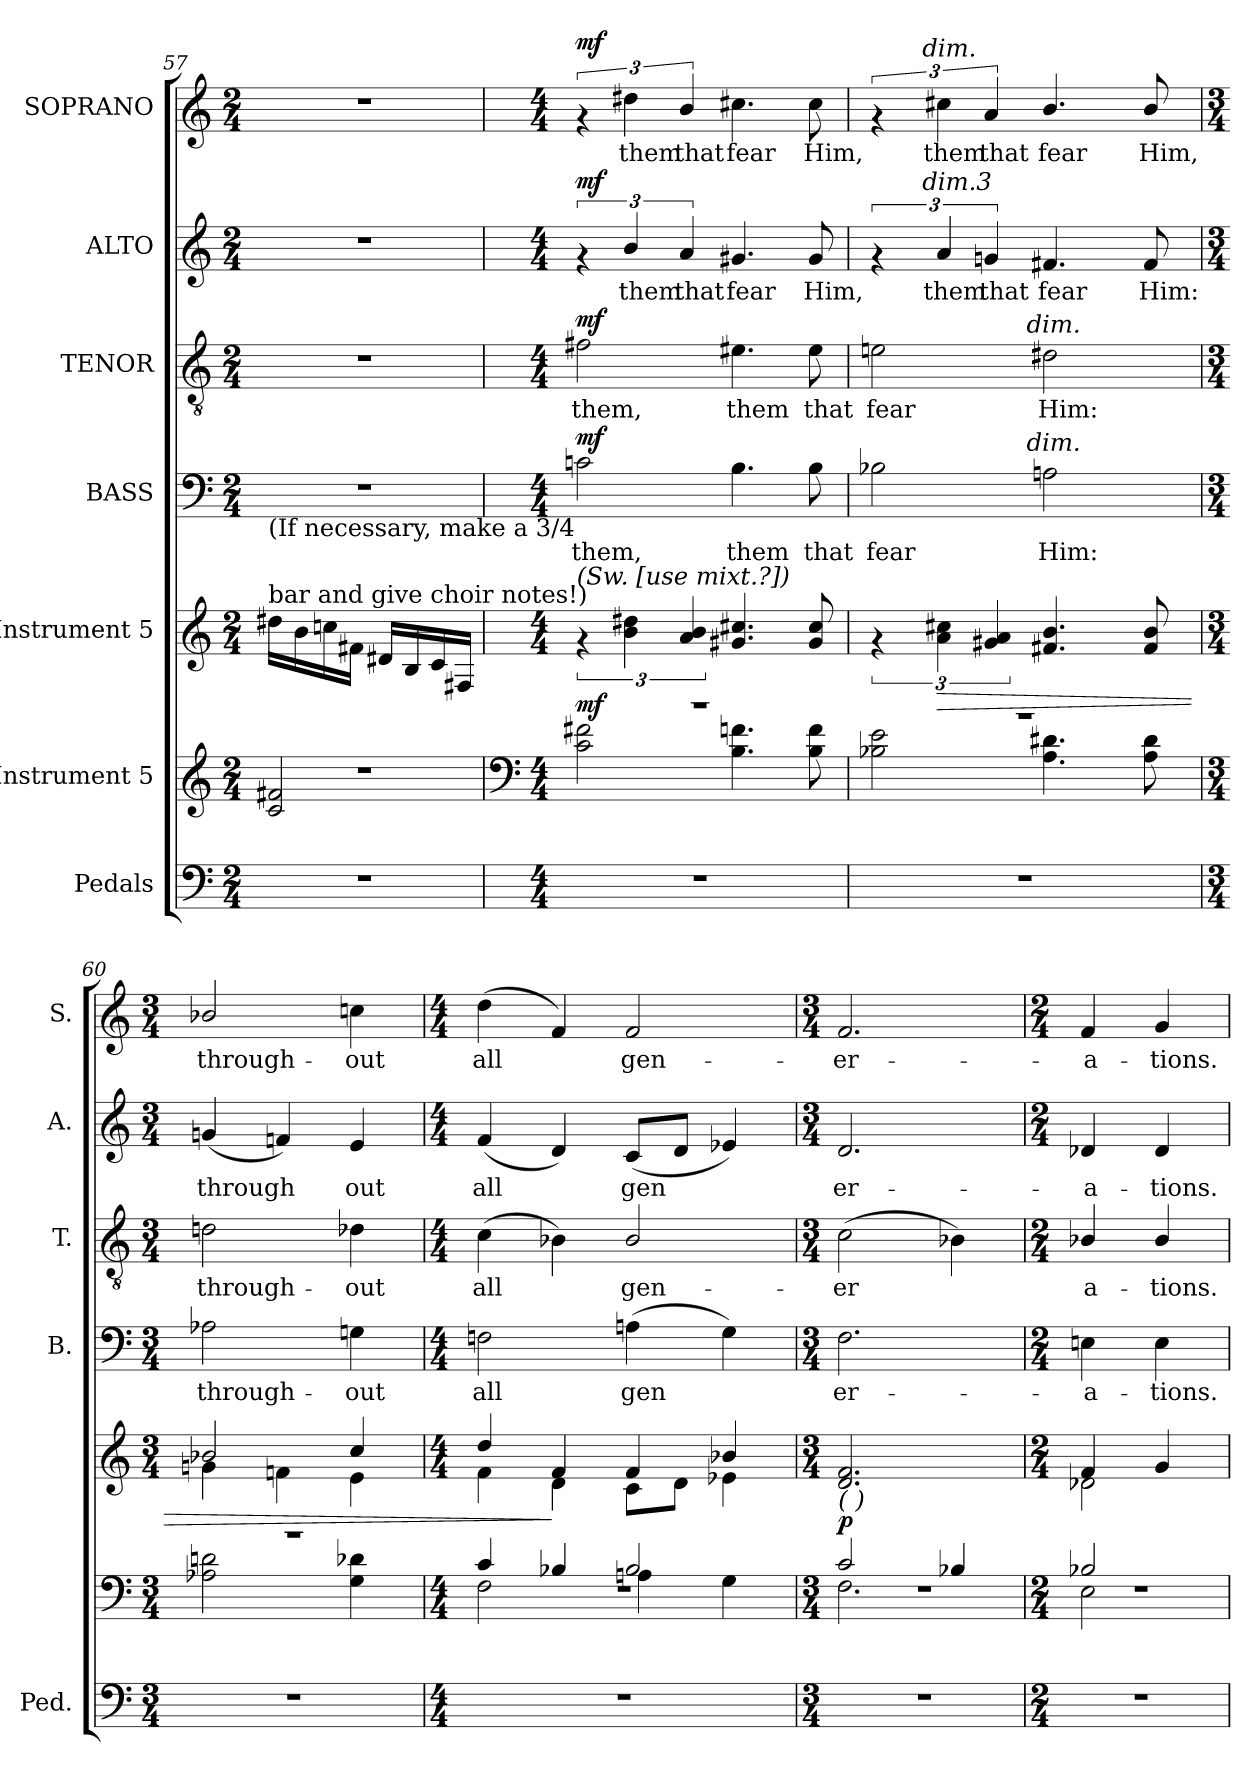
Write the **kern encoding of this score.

**kern	**kern	**dynam	**kern	**dynam	**kern	**text	**dynam	**kern	**text	**dynam	**kern	**text	**dynam	**kern	**text	**dynam
*part7	*part6	*part6	*part5	*part5	*part4	*part4	*part4	*part3	*part3	*part3	*part2	*part2	*part2	*part1	*part1	*part1
*staff7	*staff6	*staff6	*staff5	*staff5	*staff4	*staff4	*staff4	*staff3	*staff3	*staff3	*staff2	*staff2	*staff2	*staff1	*staff1	*staff1
*I"Pedals	*I"Instrument 5	*	*I"Instrument 5	*	*I"BASS	*	*	*I"TENOR	*	*	*I"ALTO	*	*	*I"SOPRANO	*	*
*I'Ped.	*	*	*	*	*I'B.	*	*	*I'T.	*	*	*I'A.	*	*	*I'S.	*	*
*clefF4	*clefG2	*	*clefG2	*	*clefF4	*	*	*clefGv2	*	*	*clefG2	*	*	*clefG2	*	*
*k[]	*k[]	*	*k[]	*	*k[]	*	*	*k[]	*	*	*k[]	*	*	*k[]	*	*
*C:	*C:	*	*C:	*	*C:	*	*	*C:	*	*	*C:	*	*	*C:	*	*
*M2/4	*M2/4	*	*M2/4	*	*M2/4	*	*	*M2/4	*	*	*M2/4	*	*	*M2/4	*	*
=57	=57	=57	=57	=57	=57	=57	=57	=57	=57	=57	=57	=57	=57	=57	=57	=57
*	*^	*	*	*	*	*	*	*	*	*	*	*	*	*	*	*
!	!	!	!	!	!	!LO:TX:b:t=(If necessary, make a 3/4	!	!	!	!	!	!	!	!	!	!	!
!	!	!	!	!LO:TX:a:t=bar and give choir notes!)	!	!	!	!	!	!	!	!	!	!	!	!	!
2r	2r	2c/ 2f#X/	.	16dd#X\L	.	2r	.	.	2r	.	.	2r	.	.	2r	.	.
.	.	.	.	16b\	.	.	.	.	.	.	.	.	.	.	.	.	.
.	.	.	.	16ccn\	.	.	.	.	.	.	.	.	.	.	.	.	.
.	.	.	.	16f#X\J	.	.	.	.	.	.	.	.	.	.	.	.	.
.	.	.	.	16d#X/L	.	.	.	.	.	.	.	.	.	.	.	.	.
.	.	.	.	16B/	.	.	.	.	.	.	.	.	.	.	.	.	.
.	.	.	.	16c/	.	.	.	.	.	.	.	.	.	.	.	.	.
.	.	.	.	16F#X/J	.	.	.	.	.	.	.	.	.	.	.	.	.
!!LO:PB:g=z
=58	=58	=58	=58	=58	=58	=58	=58	=58	=58	=58	=58	=58	=58	=58	=58	=58	=58
*	*clefF4	*	*	*	*	*	*	*	*	*	*	*	*	*	*	*	*
*M4/4	*M4/4	*	*	*M4/4	*	*M4/4	*	*	*M4/4	*	*	*M4/4	*	*	*M4/4	*	*
!	!	!	!	!LO:TX:a:i:t=(Sw. [use mixt.?])	!	!	!	!	!	!	!	!	!	!	!	!	!
!	!	!	!LO:DY:a	!	!	!	!LO:LY:b:cj	!LO:DY:a	!	!LO:LY:b:cj	!LO:DY:a	!	!	!LO:DY:a	!	!	!LO:DY:a
1r	1r	2f#X\ 2c\	mf	6rf	.	2cn\	them,	mf	2f#X\	them,	mf	6rf	.	mf	6rf	.	mf
!	!	!	!	!	!	!	!	!	!	!	!	!	!LO:LY:b:cj	!	!	!LO:LY:b:cj	!
.	.	.	.	6dd#X\ 6b\	.	.	.	.	.	.	.	6b/	them	.	6dd#X\	them	.
!	!	!	!	!	!	!	!	!	!	!	!	!	!LO:LY:b:cj	!	!	!LO:LY:b:cj	!
.	.	.	.	6a/ 6b/	.	.	.	.	.	.	.	6a/	that	.	6b/	that	.
!	!	!	!	!	!	!	!LO:LY:b:cj	!	!	!LO:LY:b:cj	!	!	!LO:LY:b:cj	!	!	!LO:LY:b:cj	!
.	.	4.fn\ 4.B\	.	4.cc#X/ 4.g#X/	.	4.B\	them	.	4.e#X\	them	.	4.g#X/	fear	.	4.cc#X\	fear	.
!	!	!	!	!	!	!	!LO:LY:b:cj	!	!	!LO:LY:b:cj	!	!	!LO:LY:b:cj	!	!	!LO:LY:b:cj	!
.	.	8f\ 8B\	.	8cc#/ 8g#/	.	8B\	that	.	8e#\	that	.	8g#/	Him,	.	8cc#\	Him,	.
=59	=59	=59	=59	=59	=59	=59	=59	=59	=59	=59	=59	=59	=59	=59	=59	=59	=59
!	!	!	!	!	!	!	!LO:LY:b:cj	!	!	!LO:LY:b:cj	!	!	!	!	!	!	!
*	*	*	*	*	*	*^	*	*	*^	*	*	*^	*	*	*^	*	*
1r	1r	2B-X\ 2e\	.	6rf	.	2B-X\	4...ryy	fear	.	2en\	4...ryy	fear	.	6rf	8ryy	.	.	6rf	8ryy	.	.
.	.	.	.	.	.	.	.	.	.	.	.	.	.	.	64ryy	.	.	.	64ryy	.	.
!	!	!	!	!	!	!	!	!	!	!	!	!	!	!	!	!	!	!	!LO:TX:a:i:t=dim.	!	!
!	!	!	!	!	!	!	!	!	!	!	!	!	!	!	!LO:TX:a:i:t=dim.3	!	!	!	!	!	!
.	.	.	.	.	.	.	.	.	.	.	.	.	.	.	2ryy	.	.	.	2ryy	.	.
!	!	!	!	!	!LO:HP:b	!	!	!	!	!	!	!	!	!	!	!LO:LY:b:cj	!	!	!	!LO:LY:b:cj	!
.	.	.	.	6cc#X\ 6a\	>	.	.	.	.	.	.	.	.	6a/	.	them	.	6cc#X\	.	them	.
!	!	!	!	!	!	!	!	!	!	!	!	!	!	!	!	!LO:LY:b:cj	!	!	!	!LO:LY:b:cj	!
.	.	.	.	6g#X/ 6a/	.	.	.	.	.	.	.	.	.	6gn/	.	that	.	6a/	.	that	.
!	!	!	!	!	!	!	!	!	!	!	!LO:TX:a:i:t=dim.	!	!	!	!	!	!	!	!	!	!
!	!	!	!	!	!	!	!LO:TX:a:i:t=dim.	!	!	!	!	!	!	!	!	!	!	!	!	!	!
.	.	.	.	.	.	.	2ryy	.	.	.	2ryy	.	.	.	.	.	.	.	.	.	.
!	!	!	!	!	!	!	!	!LO:LY:b:cj	!	!	!	!LO:LY:b:cj	!	!	!	!LO:LY:b:cj	!	!	!	!LO:LY:b:cj	!
.	.	4.d#X\ 4.A\	.	4.b/ 4.f#X/	.	2An\	.	Him:	.	2d#X\	.	Him:	.	4.f#X/	.	fear	.	4.b/	.	fear	.
.	.	.	.	.	.	.	.	.	.	.	.	.	.	.	4ryy	.	.	.	4ryy	.	.
!	!	!	!	!	!	!	!	!	!	!	!	!	!	!	!	!LO:LY:b:cj	!	!	!	!LO:LY:b:cj	!
.	.	8d#\ 8A\	.	8b/ 8f#/	.	.	.	.	.	.	.	.	.	8f#/	.	Him:	.	8b/	.	Him,	.
.	.	.	.	.	.	.	.	.	.	.	.	.	.	.	16..ryy	.	.	.	16..ryy	.	.
.	.	.	.	.	.	.	32ryy	.	.	.	32ryy	.	.	.	.	.	.	.	.	.	.
*	*	*	*	*	*	*v	*v	*	*	*	*	*	*	*v	*v	*	*	*v	*v	*	*
*	*	*	*	*	*	*	*	*	*v	*v	*	*	*	*	*	*	*	*
=60	=60	=60	=60	=60	=60	=60	=60	=60	=60	=60	=60	=60	=60	=60	=60	=60	=60
*M3/4	*M3/4	*	*	*M3/4	*	*M3/4	*	*	*M3/4	*	*	*M3/4	*	*	*M3/4	*	*
*	*	*	*	*^	*	*^	*	*	*^	*	*	*^	*	*	*^	*	*
!	!	!	!	!	!	!	!	!	!LO:LY:b:cj	!	!	!	!LO:LY:b:cj	!	!	!	!LO:LY:b:cj	!	!	!	!LO:LY:b:cj	!
*	*	*	*	*	*	*	*v	*v	*	*	*	*	*	*	*v	*v	*	*	*v	*v	*	*
*	*	*	*	*	*	*	*	*	*	*v	*v	*	*	*	*	*	*	*	*
2.r	2.r	2dn\ 2A-X\	.	2b-X/	4gn\	.	2A-X\	through-	.	2dn\	through-	.	(<4gn/	through	.	2b-X/	through-	.
!	!	!	!	!	!	!	!	!	!	!	!	!	!	!LO:LY:b:cj	!	!	!	!
.	.	.	.	.	4fn\	.	.	.	.	.	.	.	4fn/)	.	.	.	.	.
!	!	!	!	!	!	!	!	!LO:LY:b:cj	!	!	!LO:LY:b:cj	!	!	!LO:LY:b:cj	!	!	!LO:LY:b:cj	!
.	.	4d-X\ 4G\	.	4cc/	4e\	.	4Gn\	-out	.	4d-X\	-out	.	4e/	out	.	4ccn\	-out	.
*	*v	*v	*	*	*	*	*	*	*	*	*	*	*	*	*	*	*	*
=61	=61	=61	=61	=61	=61	=61	=61	=61	=61	=61	=61	=61	=61	=61	=61	=61	=61
*M4/4	*M4/4	*	*M4/4	*	*	*M4/4	*	*	*M4/4	*	*	*M4/4	*	*	*M4/4	*	*
*	*^	*	*	*	*	*	*	*	*	*	*	*	*	*	*	*	*
*	*	*^	*	*	*	*	*	*	*	*	*	*	*	*	*	*	*	*
!	!	!	!	!	!	!	!	!	!LO:LY:b:cj	!	!	!LO:LY:b:cj	!	!	!LO:LY:b:cj	!	!	!LO:LY:b:cj	!
1r	1r	4c/	2F\	.	4dd/	4f\	.	2Fn\	all	.	(>4c\	all	.	(<4f/	all	.	(>4dd\	all	.
!	!	!	!	!	!	!	!	!	!	!	!	!LO:LY:b:cj	!	!	!LO:LY:b:cj	!	!	!LO:LY:b:cj	!
.	.	4B-X/	.	.	4f/	4d\	]	.	.	.	4B-X\)	.	.	4d/)	.	.	4f/)	.	.
!	!	!	!	!	!	!	!	!	!LO:LY:b:cj	!	!	!LO:LY:b:cj	!	!	!LO:LY:b:cj	!	!	!LO:LY:b:cj	!
.	.	2B-/	4An\	.	4f/	8c\L	.	(>4An\	gen	.	2B-/	gen-	.	(>8c/L	gen	.	2f/	gen-	.
!	!	!	!	!	!	!	!	!	!	!	!	!	!	!	!LO:LY:b:cj	!	!	!	!
.	.	.	.	.	.	8d\J	.	.	.	.	.	.	.	8d/J	.	.	.	.	.
!	!	!	!	!	!	!	!	!	!LO:LY:b:cj	!	!	!	!	!	!LO:LY:b:cj	!	!	!	!
.	.	.	4G\	.	4b-X/	4e-X\	.	4G\)	.	.	.	.	.	4e-X/)	.	.	.	.	.
*	*	*	*	*	*v	*v	*	*	*	*	*	*	*	*	*	*	*	*	*
=62	=62	=62	=62	=62	=62	=62	=62	=62	=62	=62	=62	=62	=62	=62	=62	=62	=62	=62
*M3/4	*M3/4	*	*	*	*M3/4	*	*M3/4	*	*	*M3/4	*	*	*M3/4	*	*	*M3/4	*	*
*	*	*	*	*	*^	*	*	*	*	*	*	*	*	*	*	*	*	*
!	!LO:TX:a:i:t=( )	!	!	!	!	!	!	!	!	!	!	!	!	!	!	!	!	!	!
!	!	!	!	!LO:DY:a	!	!	!	!	!LO:LY:b:cj	!	!	!LO:LY:b:cj	!	!	!LO:LY:b:cj	!	!	!LO:LY:b:cj	!
*	*	*	*	*	*v	*v	*	*	*	*	*	*	*	*	*	*	*	*	*
2.r	2.r	2c/	2.F\	p	2.f/ 2.d/	.	2.F\	er-	.	(>2c\	-er	.	2.d/	er-	.	2.f/	-er-	.
!	!	!	!	!	!	!	!	!	!	!	!LO:LY:b:cj	!	!	!	!	!	!	!
.	.	4B-X/	.	.	.	.	.	.	.	4B-X\)	.	.	.	.	.	.	.	.
=63	=63	=63	=63	=63	=63	=63	=63	=63	=63	=63	=63	=63	=63	=63	=63	=63	=63	=63
*M2/4	*M2/4	*	*	*	*M2/4	*	*M2/4	*	*	*M2/4	*	*	*M2/4	*	*	*M2/4	*	*
*	*	*	*	*	*^	*	*	*	*	*	*	*	*	*	*	*	*	*
!	!	!	!	!	!	!	!	!	!LO:LY:b:cj	!	!	!LO:LY:b:cj	!	!	!LO:LY:b:cj	!	!	!LO:LY:b:cj	!
2r	2r	2B-X/	2E\	.	4f/	2d-X\	.	4En\	-a-	.	4B-X/	a-	.	4d-X/	-a-	.	4f/	-a-	.
!	!	!	!	!	!	!	!	!	!LO:LY:b:cj	!	!	!LO:LY:b:cj	!	!	!LO:LY:b:cj	!	!	!LO:LY:b:cj	!
.	.	.	.	.	4g/	.	.	4E\	-tions.	.	4B-/	-tions.	.	4d-/	-tions.	.	4g/	-tions.	.
*	*v	*v	*v	*	*	*	*	*	*	*	*	*	*	*	*	*	*	*	*
*	*	*	*v	*v	*	*	*	*	*	*	*	*	*	*	*	*	*
=	=	=	=	=	=	=	=	=	=	=	=	=	=	=	=	=
*-	*-	*-	*-	*-	*-	*-	*-	*-	*-	*-	*-	*-	*-	*-	*-	*-
